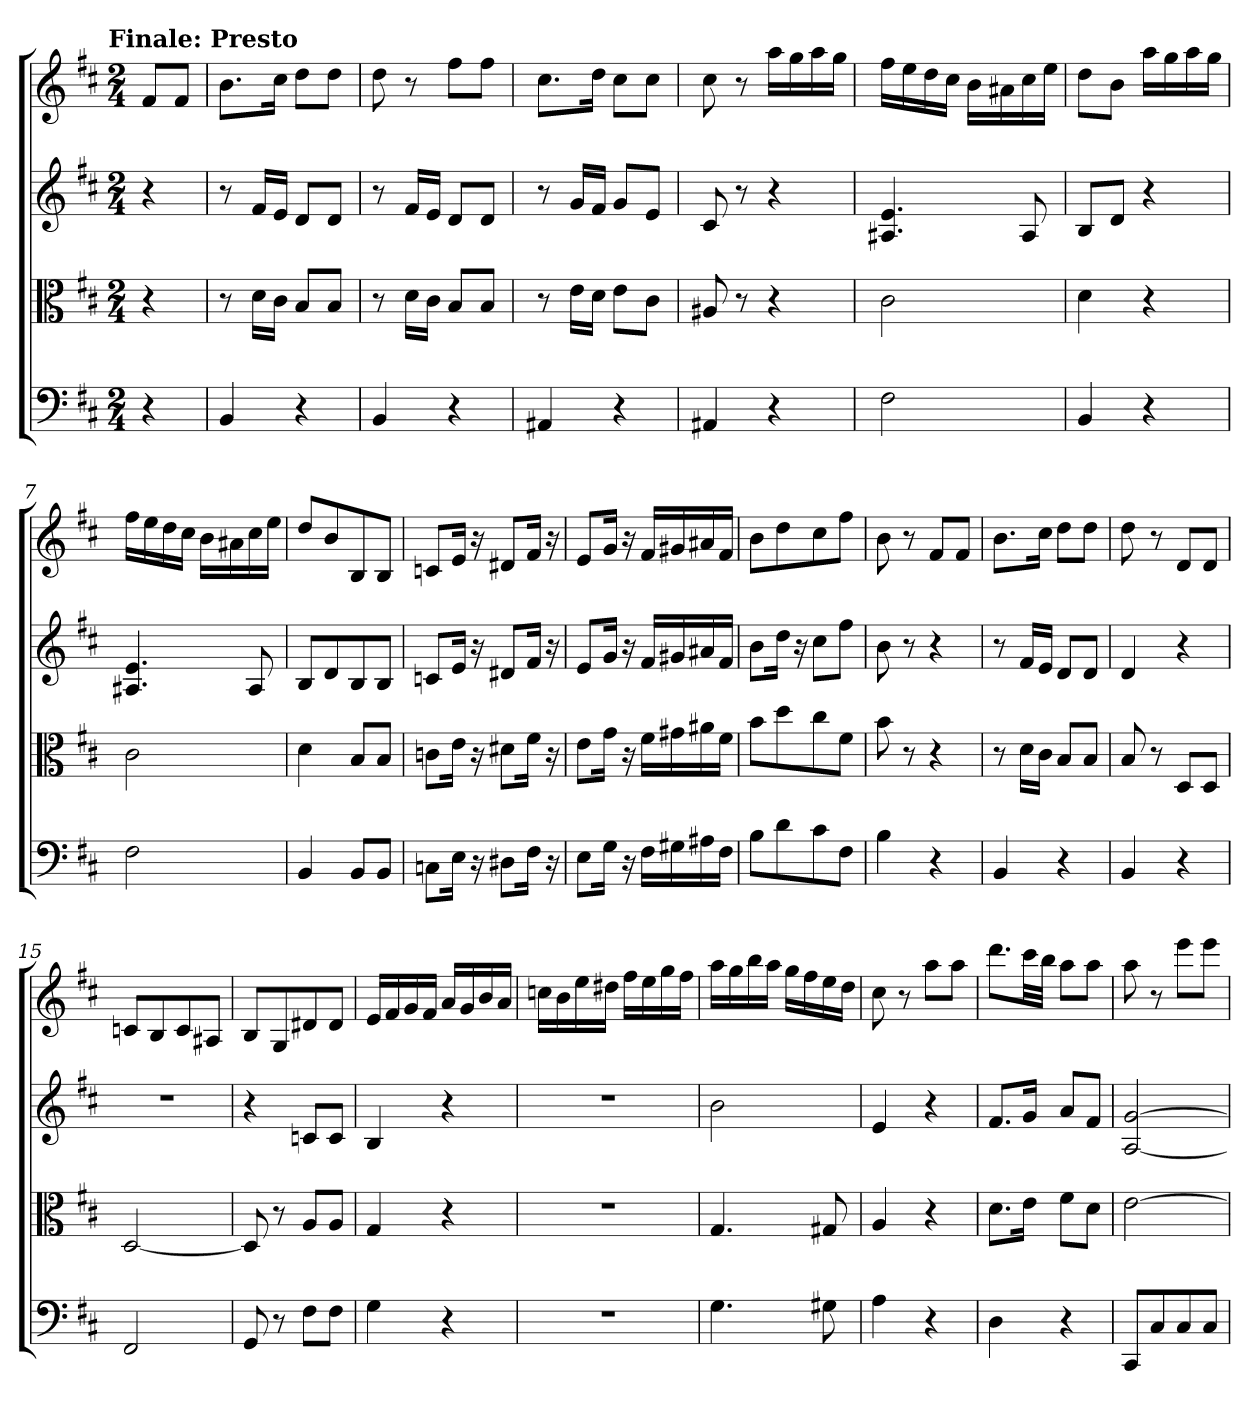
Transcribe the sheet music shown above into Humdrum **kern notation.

**kern	**kern	**kern	**kern
*part4	*part3	*part2	*part1
*staff4	*staff3	*staff2	*staff1
*clefF4	*clefC3	*clefG2	*clefG2
*k[f#c#]	*k[f#c#]	*k[f#c#]	*k[f#c#]
*D:	*D:	*D:	*D:
!!LO:TX:omd:t=Finale&colon; Presto
*M2/4	*M2/4	*M2/4	*M2/4
*MM116	*MM116	*MM116	*MM116
=	=	=	=
4r	4r	4r	8f#/L
.	.	.	8f#/J
=1	=1	=1	=1
4BB/	8r	8r	8.b\L
.	16d\LL	16f#/LL	.
.	16c#\JJ	16e/JJ	16cc#\Jk
4r	8B/L	8d/L	8dd\L
.	8B/J	8d/J	8dd\J
=2	=2	=2	=2
4BB/	8r	8r	8dd\
.	16d\LL	16f#/LL	8r
.	16c#\JJ	16e/JJ	.
4r	8B/L	8d/L	8ff#\L
.	8B/J	8d/J	8ff#\J
=3	=3	=3	=3
4AA#X/	8r	8r	8.cc#\L
.	16e\LL	16g/LL	.
.	16d\JJ	16f#/JJ	16dd\Jk
4r	8e\L	8g/L	8cc#\L
.	8c#\J	8e/J	8cc#\J
=4	=4	=4	=4
4AA#X/	8A#X/	8c#/	8cc#\
.	8r	8r	8r
4r	4r	4r	16aa\LL
.	.	.	16gg\
.	.	.	16aa\
.	.	.	16gg\JJ
=5	=5	=5	=5
2F#\	2c#\	4.A#X/ 4.e/	16ff#\LL
.	.	.	16ee\
.	.	.	16dd\
.	.	.	16cc#\JJ
.	.	.	16b\LL
.	.	.	16a#X\
.	.	8A#/	16cc#\
.	.	.	16ee\JJ
=6	=6	=6	=6
4BB/	4d\	8B/L	8dd\L
.	.	8d/J	8b\J
4r	4r	4r	16aa\LL
.	.	.	16gg\
.	.	.	16aa\
.	.	.	16gg\JJ
=7	=7	=7	=7
2F#\	2c#\	4.A#X/ 4.e/	16ff#\LL
.	.	.	16ee\
.	.	.	16dd\
.	.	.	16cc#\JJ
.	.	.	16b\LL
.	.	.	16a#X\
.	.	8A#/	16cc#\
.	.	.	16ee\JJ
=8	=8	=8	=8
4BB/	4d\	8B/L	8dd/L
.	.	8d/	8b/
8BB/L	8B/L	8B/	8B/
8BB/J	8B/J	8B/J	8B/J
=9	=9	=9	=9
8Cn\L	8cn\L	8cn/L	8cn/L
16E\Jk	16e\Jk	16e/Jk	16e/Jk
16r	16r	16r	16r
8D#X\L	8d#X\L	8d#X/L	8d#X/L
16F#\Jk	16f#\Jk	16f#/Jk	16f#/Jk
16r	16r	16r	16r
=10	=10	=10	=10
8E\L	8e\L	8e/L	8e/L
16G\Jk	16g\Jk	16g/Jk	16g/Jk
16r	16r	16r	16r
16F#\LL	16f#\LL	16f#/LL	16f#/LL
16G#X\	16g#X\	16g#X/	16g#X/
16A#X\	16a#X\	16a#X/	16a#X/
16F#\JJ	16f#\JJ	16f#/JJ	16f#/JJ
=11	=11	=11	=11
8B\L	8b\L	8b\L	8b\L
8d\	8dd\	16dd\Jk	8dd\
.	.	16r	.
8c#\	8cc#\	8cc#\L	8cc#\
8F#\J	8f#\J	8ff#\J	8ff#\J
=12	=12	=12	=12
4B\	8b\	8b\	8b\
.	8r	8r	8r
4r	4r	4r	8f#/L
.	.	.	8f#/J
=13	=13	=13	=13
4BB/	8r	8r	8.b\L
.	16d\LL	16f#/LL	.
.	16c#\JJ	16e/JJ	16cc#\Jk
4r	8B/L	8d/L	8dd\L
.	8B/J	8d/J	8dd\J
=14	=14	=14	=14
4BB/	8B/	4d/	8dd\
.	8r	.	8r
4r	8D/L	4r	8d/L
.	8D/J	.	8d/J
=15	=15	=15	=15
2FF#/	[2D/	2r	8cn/L
.	.	.	8B/
.	.	.	8c/
.	.	.	8A#X/J
=16	=16	=16	=16
8GG/	8D/]	4r	8B/L
8r	8r	.	8G/
8F#\L	8A/L	8cn/L	8d#X/
8F#\J	8A/J	8c/J	8d#/J
=17	=17	=17	=17
4G\	4G/	4B/	16e/LL
.	.	.	16f#/
.	.	.	16g/
.	.	.	16f#/JJ
4r	4r	4r	16a/LL
.	.	.	16g/
.	.	.	16b/
.	.	.	16a/JJ
=18	=18	=18	=18
2r	2r	2r	16ccn\LL
.	.	.	16b\
.	.	.	16ee\
.	.	.	16dd#X\JJ
.	.	.	16ff#\LL
.	.	.	16ee\
.	.	.	16gg\
.	.	.	16ff#\JJ
=19	=19	=19	=19
4.G\	4.G/	2b\	16aa\LL
.	.	.	16gg\
.	.	.	16bb\
.	.	.	16aa\JJ
.	.	.	16gg\LL
.	.	.	16ff#\
8G#X\	8G#X/	.	16ee\
.	.	.	16dd\JJ
=20	=20	=20	=20
4A\	4A/	4e/	8cc#\
.	.	.	8r
4r	4r	4r	8aa\L
.	.	.	8aa\J
=21	=21	=21	=21
4D\	8.d\L	8.f#/L	8.ddd\L
.	16e\Jk	16g/Jk	32ccc#\LL
.	.	.	32bb\JJJ
4r	8f#\L	8a/L	8aa\L
.	8d\J	8f#/J	8aa\J
=22	=22	=22	=22
8CC#/L	[2e\	[2A/ [2g/	8aa\
8C#/	.	.	8r
8C#/	.	.	8eee\L
8C#/J	.	.	8eee\J
=	=	=	=
*-	*-	*-	*-
